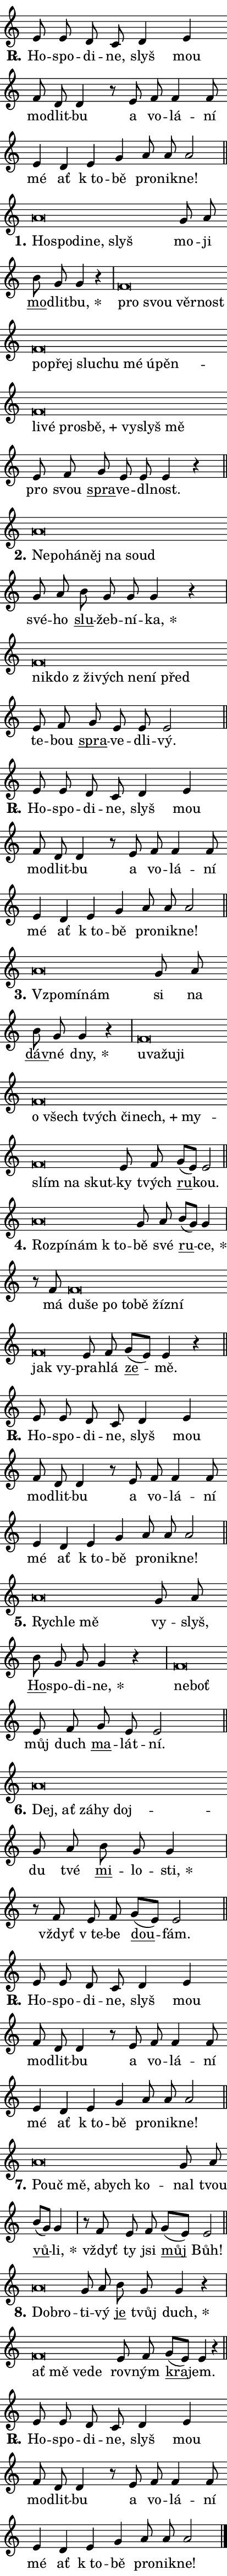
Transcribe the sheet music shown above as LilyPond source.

\version "2.22.1"
\header { tagline = "" }
\paper {
  indent = 0\cm
  top-margin = 0\cm
  right-margin = 0\cm
  bottom-margin = 0\cm
  left-margin = 0\cm
  paper-width = 7\cm
  page-breaking = #ly:one-page-breaking
  system-system-spacing.basic-distance = #11
  score-system-spacing.basic-distance = #11
  ragged-last = ##f
}


%% Author: Thomas Morley
%% https://lists.gnu.org/archive/html/lilypond-user/2020-05/msg00002.html
#(define (line-position grob)
"Returns position of @var[grob} in current system:
   @code{'start}, if at first time-step
   @code{'end}, if at last time-step
   @code{'middle} otherwise
"
  (let* ((col (ly:item-get-column grob))
         (ln (ly:grob-object col 'left-neighbor))
         (rn (ly:grob-object col 'right-neighbor))
         (col-to-check-left (if (ly:grob? ln) ln col))
         (col-to-check-right (if (ly:grob? rn) rn col))
         (break-dir-left
           (and
             (ly:grob-property col-to-check-left 'non-musical #f)
             (ly:item-break-dir col-to-check-left)))
         (break-dir-right
           (and
             (ly:grob-property col-to-check-right 'non-musical #f)
             (ly:item-break-dir col-to-check-right))))
        (cond ((eqv? 1 break-dir-left) 'start)
              ((eqv? -1 break-dir-right) 'end)
              (else 'middle))))

#(define (tranparent-at-line-position vctor)
  (lambda (grob)
  "Relying on @code{line-position} select the relevant enry from @var{vctor}.
Used to determine transparency,"
    (case (line-position grob)
      ((end) (not (vector-ref vctor 0)))
      ((middle) (not (vector-ref vctor 1)))
      ((start) (not (vector-ref vctor 2))))))

noteHeadBreakVisibility =
#(define-music-function (break-visibility)(vector?)
"Makes @code{NoteHead}s transparent relying on @var{break-visibility}"
#{
  \override NoteHead.transparent =
    #(tranparent-at-line-position break-visibility)
#})

#(define delete-ledgers-for-transparent-note-heads
  (lambda (grob)
    "Reads whether a @code{NoteHead} is transparent.
If so this @code{NoteHead} is removed from @code{'note-heads} from
@var{grob}, which is supposed to be @code{LedgerLineSpanner}.
As a result ledgers are not printed for this @code{NoteHead}"
    (let* ((nhds-array (ly:grob-object grob 'note-heads))
           (nhds-list
             (if (ly:grob-array? nhds-array)
                 (ly:grob-array->list nhds-array)
                 '()))
           ;; Relies on the transparent-property being done before
           ;; Staff.LedgerLineSpanner.after-line-breaking is executed.
           ;; This is fragile ...
           (to-keep
             (remove
               (lambda (nhd)
                 (ly:grob-property nhd 'transparent #f))
               nhds-list)))
      ;; TODO find a better method to iterate over grob-arrays, similiar
      ;; to filter/remove etc for lists
      ;; For now rebuilt from scratch
      (set! (ly:grob-object grob 'note-heads)  '())
      (for-each
        (lambda (nhd)
          (ly:pointer-group-interface::add-grob grob 'note-heads nhd))
        to-keep))))

hideNotes = {
  \noteHeadBreakVisibility #begin-of-line-visible
}
unHideNotes = {
  \noteHeadBreakVisibility #all-visible
}

% work-around for resetting accidentals
% https://lilypond.org/doc/v2.23/Documentation/notation/displaying-rhythms#unmetered-music
cadenzaMeasure = {
  \cadenzaOff
  \partial 1024 s1024
  \cadenzaOn
}

#(define-markup-command (accent layout props text) (markup?)
  "Underline accented syllable"
  (interpret-markup layout props
    #{\markup \override #'(offset . 4.3) \underline { #text }#}))

responsum = \markup \concat {
  "R" \hspace #-1.05 \path #0.1 #'((moveto 0 0.07) (lineto 0.9 0.8)) \hspace #0.05 "."
}

\layout {
    \context {
        \Staff
        \remove "Time_signature_engraver"
        \override LedgerLineSpanner.after-line-breaking = #delete-ledgers-for-transparent-note-heads
    }
    \context {
        \Voice {
            \override NoteHead.output-attributes = #'((class . "notehead"))
            \override Hairpin.height = #0.55
        }
    }
    \context {
        \Lyrics {
            \override StanzaNumber.output-attributes = #'((class . "stanzanumber"))
            \override LyricSpace.minimum-distance = #0.9
            \override LyricText.font-name = #"TeX Gyre Schola"
            \override LyricText.font-size = 1
            \override StanzaNumber.font-name = #"TeX Gyre Schola Bold"
            \override StanzaNumber.font-size = 1
        }
    }
}

% magnetic-lyrics.ily
%
%   written by
%     Jean Abou Samra <jean@abou-samra.fr>
%     Werner Lemberg <wl@gnu.org>
%
%   adapted by
%     Jiri Hon <jiri.hon@gmail.com>
%
% Version 2022-Apr-15

% https://www.mail-archive.com/lilypond-user@gnu.org/msg149350.html

#(define (Left_hyphen_pointer_engraver context)
   "Collect syllable-hyphen-syllable occurrences in lyrics and store
them in properties.  This engraver only looks to the left.  For
example, if the lyrics input is @code{foo -- bar}, it does the
following.

@itemize @bullet
@item
Set the @code{text} property of the @code{LyricHyphen} grob between
@q{foo} and @q{bar} to @code{foo}.

@item
Set the @code{left-hyphen} property of the @code{LyricText} grob with
text @q{foo} to the @code{LyricHyphen} grob between @q{foo} and
@q{bar}.
@end itemize

Use this auxiliary engraver in combination with the
@code{lyric-@/text::@/apply-@/magnetic-@/offset!} hook."
   (let ((hyphen #f)
         (text #f))
     (make-engraver
      (acknowledgers
       ((lyric-syllable-interface engraver grob source-engraver)
        (set! text grob)))
      (end-acknowledgers
       ((lyric-hyphen-interface engraver grob source-engraver)
        ;(when (not (grob::has-interface grob 'lyric-space-interface))
          (set! hyphen grob)));)
      ((stop-translation-timestep engraver)
       (when (and text hyphen)
         (ly:grob-set-object! text 'left-hyphen hyphen))
       (set! text #f)
       (set! hyphen #f)))))

#(define (lyric-text::apply-magnetic-offset! grob)
   "If the space between two syllables is less than the value in
property @code{LyricText@/.details@/.squash-threshold}, move the right
syllable to the left so that it gets concatenated with the left
syllable.

Use this function as a hook for
@code{LyricText@/.after-@/line-@/breaking} if the
@code{Left_@/hyphen_@/pointer_@/engraver} is active."
   (let ((hyphen (ly:grob-object grob 'left-hyphen #f)))
     (when hyphen
       (let ((left-text (ly:spanner-bound hyphen LEFT)))
         (when (grob::has-interface left-text 'lyric-syllable-interface)
           (let* ((common (ly:grob-common-refpoint grob left-text X))
                  (this-x-ext (ly:grob-extent grob common X))
                  (left-x-ext
                   (begin
                     ;; Trigger magnetism for left-text.
                     (ly:grob-property left-text 'after-line-breaking)
                     (ly:grob-extent left-text common X)))
                  ;; `delta` is the gap width between two syllables.
                  (delta (- (interval-start this-x-ext)
                            (interval-end left-x-ext)))
                  (details (ly:grob-property grob 'details))
                  (threshold (assoc-get 'squash-threshold details 0.2)))
             (when (< delta threshold)
               (let* (;; We have to manipulate the input text so that
                      ;; ligatures crossing syllable boundaries are not
                      ;; disabled.  For languages based on the Latin
                      ;; script this is essentially a beautification.
                      ;; However, for non-Western scripts it can be a
                      ;; necessity.
                      (lt (ly:grob-property left-text 'text))
                      (rt (ly:grob-property grob 'text))
                      (is-space (grob::has-interface hyphen 'lyric-space-interface))
                      (space (if is-space " " ""))
                      (space-markup (grob-interpret-markup grob " "))
                      (space-size (interval-length (ly:stencil-extent space-markup X)))
                      (extra-delta (if is-space space-size 0))
                      ;; Append new syllable.
                      (ltrt-space (if (and (string? lt) (string? rt))
                                (string-append lt space rt)
                                (make-concat-markup (list lt space rt))))
                      ;; Right-align `ltrt` to the right side.
                      (ltrt-space-markup (grob-interpret-markup
                               grob
                               (make-translate-markup
                                (cons (interval-length this-x-ext) 0)
                                (make-right-align-markup ltrt-space)))))
                 (begin
                   ;; Don't print `left-text`.
                   (ly:grob-set-property! left-text 'stencil #f)
                   ;; Set text and stencil (which holds all collected
                   ;; syllables so far) and shift it to the left.
                   (ly:grob-set-property! grob 'text ltrt-space)
                   (ly:grob-set-property! grob 'stencil ltrt-space-markup)
                   (ly:grob-translate-axis! grob (- (- delta extra-delta)) X))))))))))


#(define (lyric-hyphen::displace-bounds-first grob)
   ;; Make very sure this callback isn't triggered too early.
   (let ((left (ly:spanner-bound grob LEFT))
         (right (ly:spanner-bound grob RIGHT)))
     (ly:grob-property left 'after-line-breaking)
     (ly:grob-property right 'after-line-breaking)
     (ly:lyric-hyphen::print grob)))

squashThreshold = #0.4

\layout {
  \context {
    \Lyrics
    \consists #Left_hyphen_pointer_engraver
    \override LyricText.after-line-breaking =
      #lyric-text::apply-magnetic-offset!
    \override LyricHyphen.stencil = #lyric-hyphen::displace-bounds-first
    \override LyricText.details.squash-threshold = \squashThreshold
    \override LyricHyphen.minimum-distance = 0
    \override LyricHyphen.minimum-length = \squashThreshold
  }
}

squash = \override LyricText.details.squash-threshold = 9999
unSquash = \override LyricText.details.squash-threshold = \squashThreshold

left = \override LyricText.self-alignment-X = #LEFT
unLeft = \revert LyricText.self-alignment-X

starOffset = #(lambda (grob) 
                (let ((x_offset (ly:self-alignment-interface::aligned-on-x-parent grob)))
                  (if (= x_offset 0) 0 (+ x_offset 1.2))))

star = #(define-music-function (syllable)(string?)
"Append star separator at the end of a syllable"
#{
  \once \override LyricText.X-offset = #starOffset
  \lyricmode { \markup {
    #syllable
    \override #'((font-name . "TeX Gyre Schola Bold")) \hspace #0.2 \lower #0.65 \larger "*"
  } }
#})

starAccent = #(define-music-function (syllable)(string?)
"Append star separator at the end of a syllable and make accent"
#{
  \once \override LyricText.X-offset = #starOffset
  \lyricmode { \markup {
    \accent #syllable
    \override #'((font-name . "TeX Gyre Schola Bold")) \hspace #0.2 \lower #0.65 \larger "*"
  } }
#})

breath = #(define-music-function (syllable)(string?)
"Append breathing indicator at the end of a syllable"
#{
  \lyricmode { \markup { #syllable "+" } }
#})

optionalBreath = #(define-music-function (syllable)(string?)
"Append optional breathing indicator at the end of a syllable"
#{
  \lyricmode { \markup { #syllable "(+)" } }
#})


\score {
    <<
        \new Voice = "melody" { \cadenzaOn \key c \major \relative { e'8 e d c \bar "" d4 e \bar "" f8 d d4 \bar "" r8 e f f4 f8 \bar "" e4 d \bar "" e g \bar "" a8 a a2 \cadenzaMeasure \bar "||" \break }
\relative { a'\breve*1/16 \hideNotes \breve*1/16 \bar "" \breve*1/16 \bar "" \breve*1/16 \breve*1/16 \bar "" \unHideNotes g8 a \bar "" b g g4 r \cadenzaMeasure \bar "|" f\breve*1/16 \hideNotes \breve*1/16 \bar "" \breve*1/16 \bar "" \breve*1/16 \bar "" \breve*1/16 \bar "" \breve*1/16 \bar "" \breve*1/16 \bar "" \breve*1/16 \bar "" \breve*1/16 \bar "" \breve*1/16 \bar "" \breve*1/16 \bar "" \breve*1/16 \bar "" \breve*1/16 \bar "" \breve*1/16 \bar "" \breve*1/16 \bar "" \breve*1/16 \bar "" \breve*1/16 \breve*1/16 \bar "" \unHideNotes e8 f \bar "" g e e e4 r \cadenzaMeasure \bar "||" \break }
\relative { a'\breve*1/16 \hideNotes \breve*1/16 \bar "" \breve*1/16 \bar "" \breve*1/16 \bar "" \breve*1/16 \breve*1/16 \bar "" \unHideNotes g8 a \bar "" b g g g4 r \cadenzaMeasure \bar "|" f\breve*1/16 \hideNotes \breve*1/16 \bar "" \breve*1/16 \bar "" \breve*1/16 \bar "" \breve*1/16 \bar "" \breve*1/16 \breve*1/16 \bar "" \unHideNotes e8 f \bar "" g e e e2 \cadenzaMeasure \bar "||" \break }
\relative { e'8 e d c \bar "" d4 e \bar "" f8 d d4 \bar "" r8 e f f4 f8 \bar "" e4 d \bar "" e g \bar "" a8 a a2 \cadenzaMeasure \bar "||" \break }
\relative { a'\breve*1/16 \hideNotes \breve*1/16 \breve*1/16 \bar "" \unHideNotes g8 a \bar "" b g g4 r \cadenzaMeasure \bar "|" f\breve*1/16 \hideNotes \breve*1/16 \bar "" \breve*1/16 \bar "" \breve*1/16 \bar "" \breve*1/16 \bar "" \breve*1/16 \bar "" \breve*1/16 \bar "" \breve*1/16 \bar "" \breve*1/16 \bar "" \breve*1/16 \bar "" \breve*1/16 \bar "" \breve*1/16 \breve*1/16 \bar "" \unHideNotes e8 f \bar "" g[( e)] e2 \cadenzaMeasure \bar "||" \break }
\relative { a'\breve*1/16 \hideNotes \breve*1/16 \bar "" \breve*1/16 \breve*1/16 \bar "" \unHideNotes g8 a \bar "" b[( g)] g4 \cadenzaMeasure \bar "|" r8 f8 f\breve*1/16 \hideNotes \breve*1/16 \bar "" \breve*1/16 \bar "" \breve*1/16 \bar "" \breve*1/16 \bar "" \breve*1/16 \bar "" \breve*1/16 \bar "" \breve*1/16 \breve*1/16 \bar "" \unHideNotes e8 f \bar "" g[( e)] e4 r \cadenzaMeasure \bar "||" \break }
\relative { e'8 e d c \bar "" d4 e \bar "" f8 d d4 \bar "" r8 e f f4 f8 \bar "" e4 d \bar "" e g \bar "" a8 a a2 \cadenzaMeasure \bar "||" \break }
\relative { a'\breve*1/16 \hideNotes \breve*1/16 \breve*1/16 \bar "" \unHideNotes g8 a \bar "" b g g g4 r \cadenzaMeasure \bar "|" f\breve*1/16 \hideNotes \breve*1/16 \bar "" \unHideNotes e8 f \bar "" g e e2 \cadenzaMeasure \bar "||" \break }
\relative { a'\breve*1/16 \hideNotes \breve*1/16 \bar "" \breve*1/16 \bar "" \breve*1/16 \breve*1/16 \bar "" \unHideNotes g8 a \bar "" b g g4 \cadenzaMeasure \bar "|" r8 f8 e8 f \bar "" g[( e)] e2 \cadenzaMeasure \bar "||" \break }
\relative { e'8 e d c \bar "" d4 e \bar "" f8 d d4 \bar "" r8 e f f4 f8 \bar "" e4 d \bar "" e g \bar "" a8 a a2 \cadenzaMeasure \bar "||" \break }
\relative { a'\breve*1/16 \hideNotes \breve*1/16 \bar "" \breve*1/16 \bar "" \breve*1/16 \bar "" \breve*1/16 \breve*1/16 \bar "" \unHideNotes g8 a \bar "" b[( g)] g4 \cadenzaMeasure \bar "|" r8 f8 e8 f \bar "" g[( e)] e2 \cadenzaMeasure \bar "||" \break }
\relative { a'\breve*1/16 \hideNotes \breve*1/16 \bar "" \unHideNotes g8 a \bar "" b g g4 r \cadenzaMeasure \bar "|" f\breve*1/16 \hideNotes \breve*1/16 \bar "" \breve*1/16 \breve*1/16 \bar "" \unHideNotes e8 f \bar "" g[( e)] e4 r \cadenzaMeasure \bar "||" \break }
\relative { e'8 e d c \bar "" d4 e \bar "" f8 d d4 \bar "" r8 e f f4 f8 \bar "" e4 d \bar "" e g \bar "" a8 a a2 \cadenzaMeasure \bar "||" \break } \bar "|." }
        \new Lyrics \lyricsto "melody" { \lyricmode { \set stanza = \responsum
Ho -- spo -- di -- ne, slyš mou mo -- dlit -- bu a vo -- lá -- ní mé ať "k to" -- bě pro -- nik -- ne!
\set stanza = "1."
\left Ho -- \squash spo -- di -- ne, slyš \unLeft \unSquash mo -- ji \markup \accent mo -- dlit -- \star bu, \left pro \squash svou věr -- nost po -- přej slu -- chu mé ú -- pěn -- li -- vé pro -- \breath "sbě," vy -- slyš mě \unLeft \unSquash pro svou \markup \accent spra -- ve -- dl -- nost.
\set stanza = "2."
\left Ne -- \squash po -- há -- něj na soud \unLeft \unSquash své -- ho \markup \accent slu -- žeb -- ní -- \star ka, \left ni -- \squash kdo "z ži" -- vých ne -- ní před \unLeft \unSquash te -- bou \markup \accent spra -- ve -- dli -- vý.
\set stanza = \responsum
Ho -- spo -- di -- ne, slyš mou mo -- dlit -- bu a vo -- lá -- ní mé ať "k to" -- bě pro -- nik -- ne!
\set stanza = "3."
\left Vzpo -- \squash mí -- nám \unLeft \unSquash si na \markup \accent dáv -- né \star dny, \left u -- \squash va -- žu -- ji o všech tvých či -- \breath "nech," my -- slím na skut -- \unLeft \unSquash ky tvých \markup \accent ru -- kou.
\set stanza = "4."
\left Roz -- \squash pí -- nám "k to" -- \unLeft \unSquash bě své \markup \accent ru -- \star ce, má \left du -- \squash še po to -- bě žíz -- ní jak vy -- \unLeft \unSquash pra -- hlá \markup \accent ze -- mě.
\set stanza = \responsum
Ho -- spo -- di -- ne, slyš mou mo -- dlit -- bu a vo -- lá -- ní mé ať "k to" -- bě pro -- nik -- ne!
\set stanza = "5."
\left Rych -- \squash le mě \unLeft \unSquash vy -- slyš, \markup \accent Ho -- spo -- di -- \star ne, \left ne -- \squash boť \unLeft \unSquash můj duch \markup \accent ma -- lát -- ní.
\set stanza = "6."
\left Dej, \squash ať zá -- hy doj -- \unLeft \unSquash du tvé \markup \accent mi -- lo -- \star sti, vždyť "v te" -- be \markup \accent dou -- fám.
\set stanza = \responsum
Ho -- spo -- di -- ne, slyš mou mo -- dlit -- bu a vo -- lá -- ní mé ať "k to" -- bě pro -- nik -- ne!
\set stanza = "7."
\left Po -- \squash uč mě, a -- bych ko -- \unLeft \unSquash nal tvou \markup \accent vů -- \star li, vždyť ty jsi \markup \accent můj Bůh!
\set stanza = "8."
\left Dob -- \squash ro -- \unLeft \unSquash ti -- vý \markup \accent je tvůj \star duch, \left ať \squash mě ve -- de \unLeft \unSquash rov -- ným \markup \accent kra -- jem.
\set stanza = \responsum
Ho -- spo -- di -- ne, slyš mou mo -- dlit -- bu a vo -- lá -- ní mé ať "k to" -- bě pro -- nik -- ne! } }
    >>
    \layout {}
}
